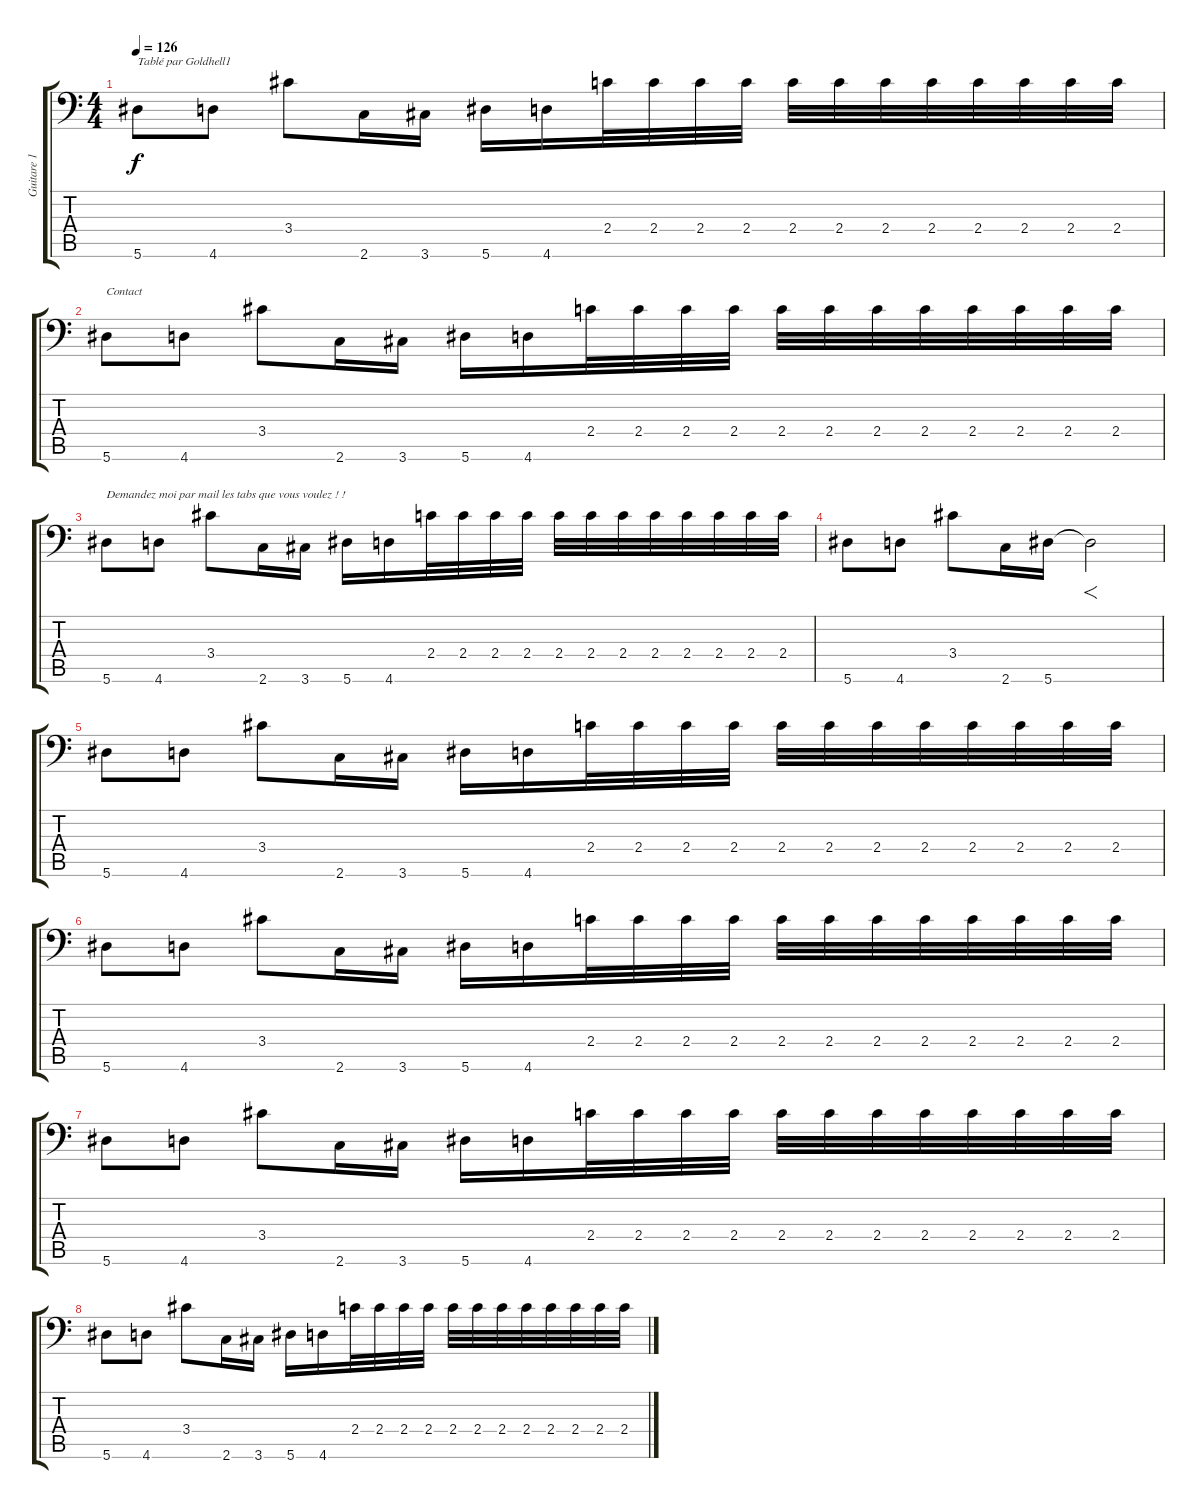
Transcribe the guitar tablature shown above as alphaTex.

\track ("Guitare 1" "Guitare 1") {instrument distortionguitar}
\staff {score tabs}
\tuning (C4 G3 Eb3 Bb2 F2 Bb1) {hide}
\ts (4 4)
\tempo 126
\clef f4
\ks c
5.6.8{txt "Tablé par Goldhell1" dy f instrument distortionguitar} 4.6.8 3.4.8 2.6.16 3.6.16 5.6.16 4.6.16 2.4.32 2.4.32 2.4.32 2.4.32 2.4.32 2.4.32 2.4.32 2.4.32 2.4.32 2.4.32 2.4.32 2.4.32 |
5.6.8{txt "Contact"} 4.6.8 3.4.8 2.6.16 3.6.16 5.6.16 4.6.16 2.4.32 2.4.32 2.4.32 2.4.32 2.4.32 2.4.32 2.4.32 2.4.32 2.4.32 2.4.32 2.4.32 2.4.32 |
5.6.8{txt "Demandez moi par mail les tabs que vous voulez ! !"} 4.6.8 3.4.8 2.6.16 3.6.16 5.6.16 4.6.16 2.4.32 2.4.32 2.4.32 2.4.32 2.4.32 2.4.32 2.4.32 2.4.32 2.4.32 2.4.32 2.4.32 2.4.32 |
5.6.8 4.6.8 3.4.8 2.6.16 5.6.16 5.6{t}.2{f} |
5.6.8 4.6.8 3.4.8 2.6.16 3.6.16 5.6.16 4.6.16 2.4.32 2.4.32 2.4.32 2.4.32 2.4.32 2.4.32 2.4.32 2.4.32 2.4.32 2.4.32 2.4.32 2.4.32 |
5.6.8 4.6.8 3.4.8 2.6.16 3.6.16 5.6.16 4.6.16 2.4.32 2.4.32 2.4.32 2.4.32 2.4.32 2.4.32 2.4.32 2.4.32 2.4.32 2.4.32 2.4.32 2.4.32 |
5.6.8 4.6.8 3.4.8 2.6.16 3.6.16 5.6.16 4.6.16 2.4.32 2.4.32 2.4.32 2.4.32 2.4.32 2.4.32 2.4.32 2.4.32 2.4.32 2.4.32 2.4.32 2.4.32 |
5.6.8 4.6.8 3.4.8 2.6.16 3.6.16 5.6.16 4.6.16 2.4.32 2.4.32 2.4.32 2.4.32 2.4.32 2.4.32 2.4.32 2.4.32 2.4.32 2.4.32 2.4.32 2.4.32
